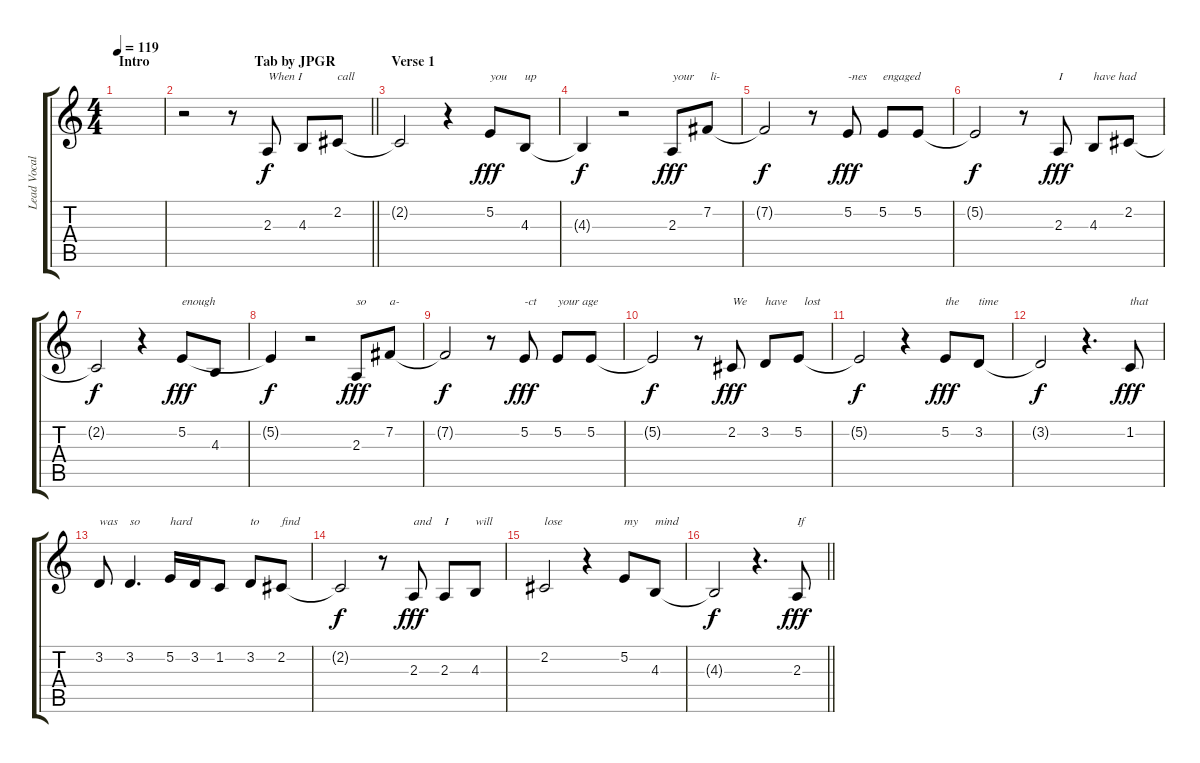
\track ("Lead Vocal (Paul McCartney)" "Lead Vocal") {instrument altosax}
\staff {score tabs}
\tuning (E4 B3 G3 D3 A2 E2) {hide}
\ts (4 4)
\section ("" "Intro                              Tab by JPGR")
\tempo 119
\clef g2
\ks c
|
\barLineRight lightlight
r.2 r.8 2.3.8{txt "When I"} 4.3.8 2.2.8{txt "call"} |
\section ("" "Verse 1")
2.2{t}.2{dy f} r.4 5.2.8{txt "you" dy fff} 4.3.8{txt "up"} |
4.3{t}.4{dy f} r.2 2.3.8{txt "your" dy fff} 7.2.8{txt " li-"} |
7.2{t}.2{dy f} r.8 5.2.8{txt "-nes" dy fff} 5.2.8{txt "engaged"} 5.2.8 |
5.2{t}.2{dy f} r.8 2.3.8{txt "I" dy fff} 4.3.8{txt "have had"} 2.2.8 |
2.2{t}.2{dy f} r.4 5.2.8{txt "enough" dy fff} 4.3.8 |
5.2{t}.4{dy f} r.2 2.3.8{txt "so" dy fff} 7.2.8{txt "a-"} |
7.2{t}.2{dy f} r.8 5.2.8{txt "-ct" dy fff} 5.2.8{txt "your age"} 5.2.8 |
5.2{t}.2{dy f} r.8 2.2.8{txt "We" dy fff} 3.2.8{txt "have"} 5.2.8{txt "  lost"} |
5.2{t}.2{dy f} r.4 5.2.8{txt "the" dy fff} 3.2.8{txt "time"} |
3.2{t}.2{dy f} r.4{d} 1.2.8{txt "that" dy fff} |
3.2.8{txt "was"} 3.2.4{d txt "so"} 5.2.16{txt "hard "} 3.2.16 1.2.8 3.2.8{txt "to"} 2.2.8{txt "find"} |
2.2{t}.2{dy f} r.8 2.3.8{txt "and" dy fff} 2.3.8{txt "I"} 4.3.8{txt "will"} |
2.2.2{txt "lose"} r.4 5.2.8{txt "my"} 4.3.8{txt "mind"} |
\barLineRight lightlight
4.3{t}.2{dy f} r.4{d} 2.3.8{txt "If" dy fff}
